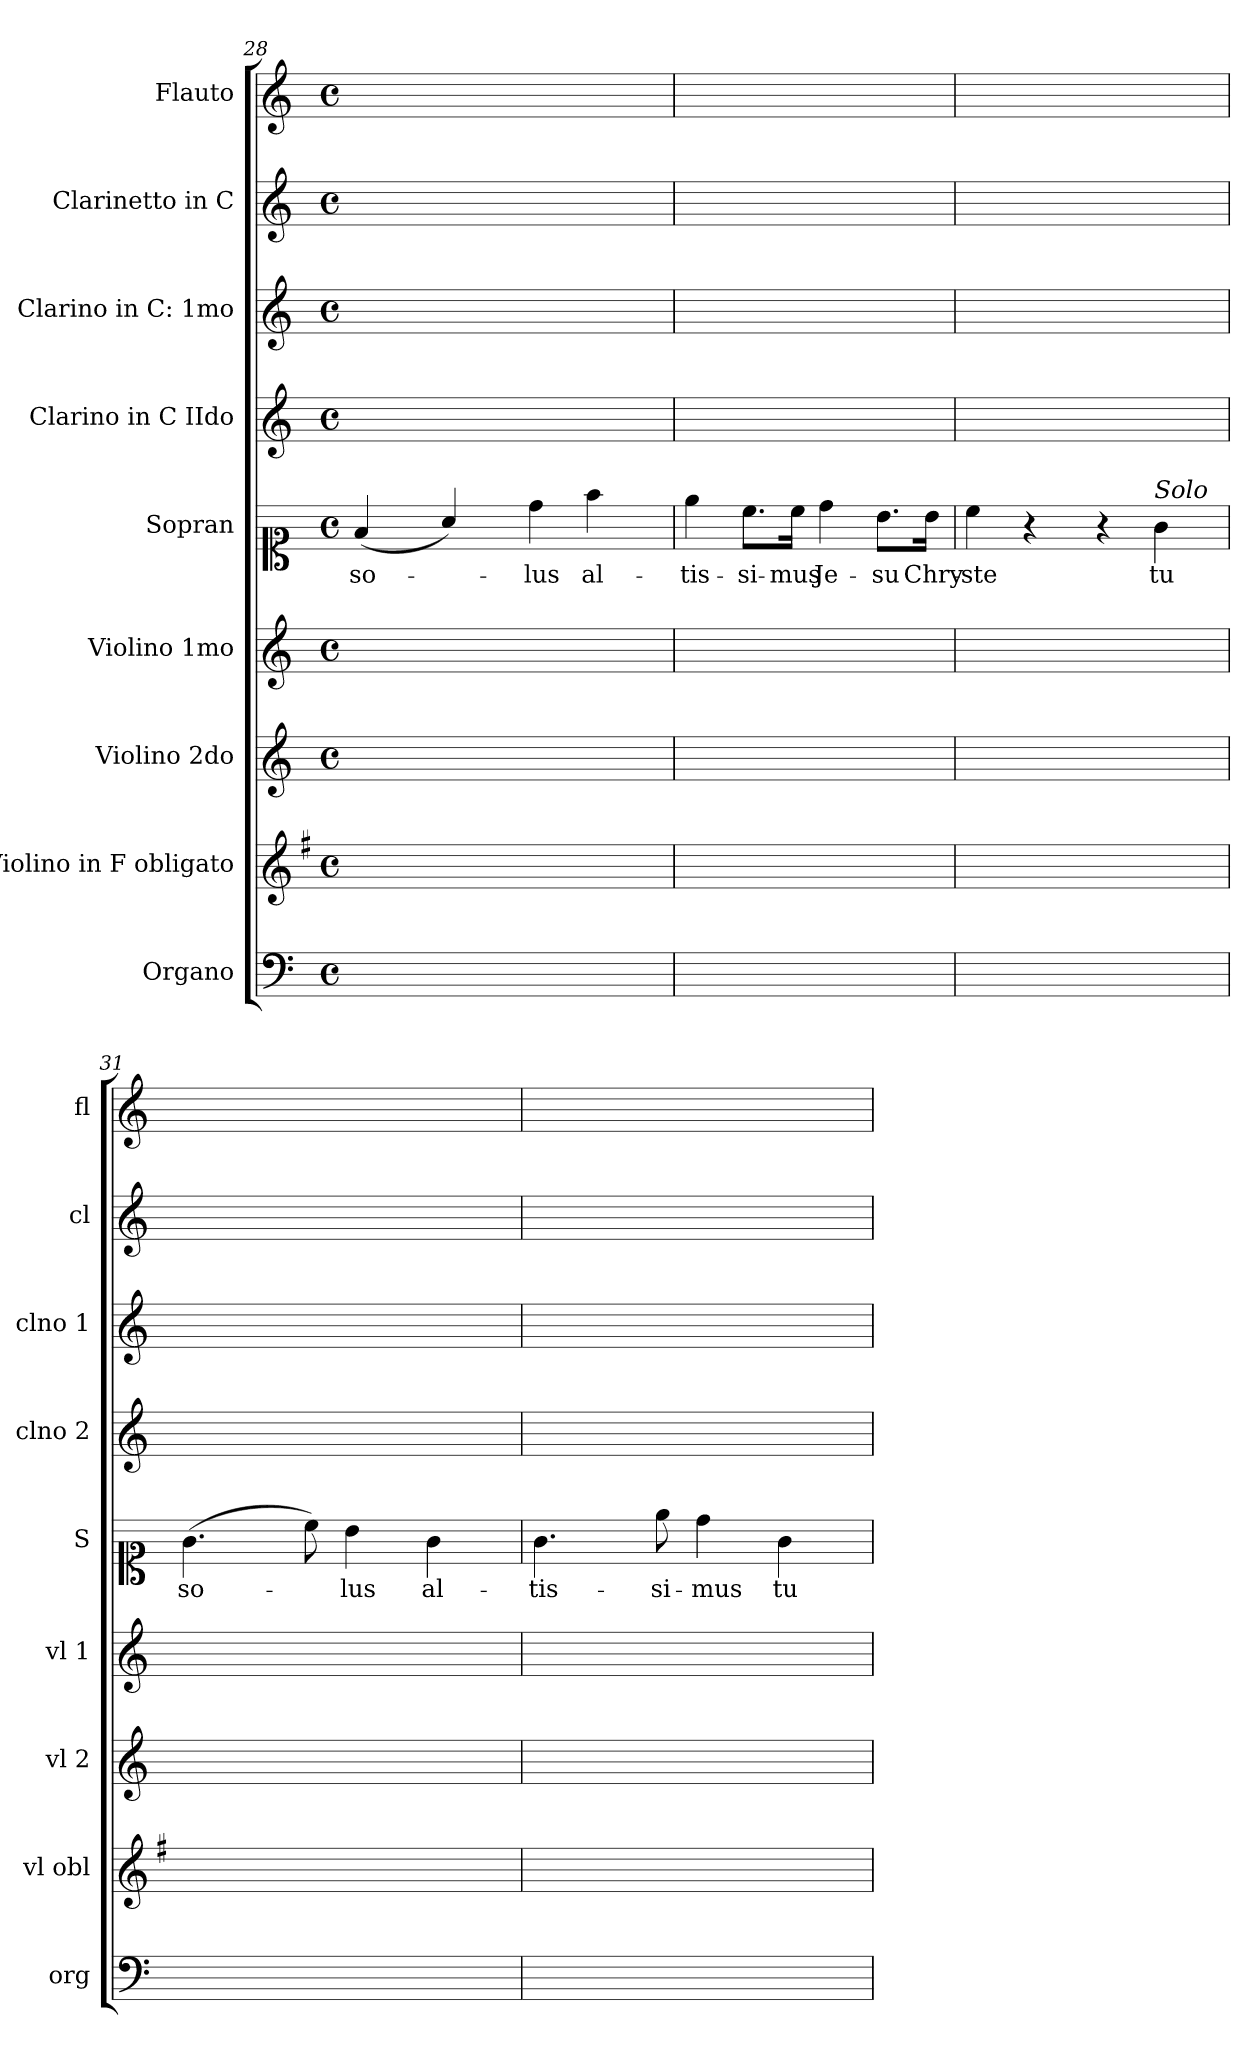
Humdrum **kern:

**kern	**kern	**kern	**kern	**kern	**text	**kern	**kern	**kern	**kern
*part9	*part8	*part7	*part6	*part5	*part5	*part4	*part3	*part2	*part1
*staff9	*staff8	*staff7	*staff6	*staff5	*staff5	*staff4	*staff3	*staff2	*staff1
*I"Organo	*I"Violino in F obligato	*I"Violino 2do	*I"Violino 1mo	*I"Sopran	*	*I"Clarino in C IIdo	*I"Clarino in C: 1mo	*I"Clarinetto in C	*I"Flauto
*I'org	*I'vl obl	*I'vl 2	*I'vl 1	*I'S	*	*I'clno 2	*I'clno 1	*I'cl	*I'fl
*clefF4	*clefG2	*clefG2	*clefG2	*clefC1	*	*clefG2	*clefG2	*clefG2	*clefG2
*	*ITrd4c7	*	*	*	*	*	*	*	*
*k[]	*k[]	*k[]	*k[]	*k[]	*	*k[]	*k[]	*k[]	*k[]
*C:	*C:	*C:	*C:	*C:	*	*C:	*C:	*C:	*C:
*M4/4	*M4/4	*M4/4	*M4/4	*M4/4	*	*M4/4	*M4/4	*M4/4	*M4/4
*met(c)	*met(c)	*met(c)	*met(c)	*met(c)	*	*met(c)	*met(c)	*met(c)	*met(c)
=28	=28	=28	=28	=28	=28	=28	=28	=28	=28
4F\yy	(8F/Lyy	8f/Lyy	(8ff\Lyy	(4f/	so-	1ryy	1ryy	(8f/Lyy	(8ff\Lyy
.	16E/Lyy	16e/Lyy	16ee\Lyy	.	.	.	.	16e/Lyy	16ee\Lyy
.	16F/JJyy)	16f/JJyy	16ff\JJyy)	.	.	.	.	16f/JJyy)	16ff\JJyy)
4A\yy	(8A/Lyy	8a/Lyy	(8aa\Lyy	4a/)	.	.	.	(8a/Lyy	(8aa\Lyy
.	16G#X/Lyy	16g#X/Lyy	16gg#X\Lyy	.	.	.	.	16g#X/Lyy	16gg#X\Lyy
.	16A/JJyy)	16a/JJyy	16aa\JJyy)	.	.	.	.	16a/JJyy)	16aa\JJyy)
4D\yy	4D/yy	4d/yy	4dd\yy	4dd\	-lus	.	.	4d/yy	4dd\yy
8D\Lyy	8.d\ 8.ayy\L	8.f/ 8.ddyy/L	8.ff\ 8.dddyy\L	4ff\	al-	.	.	8.aa\Lyy	8.fff\Lyy
8F\Jyy	.	.	.	.	.	.	.	.	.
.	16d\ 16ayy\Jk	16f/ 16ddyy/Jk	16ff\ 16dddyy\Jk	.	.	.	.	16gg\Jkyy	16fff\Jkyy
=29	=29	=29	=29	=29	=29	=29	=29	=29	=29
*^	*	*	*	*	*	*	*	*	*
4G\yy	4ryy	4Gyy/ 4gyy/	4eyy/ 4ccyy/	4ggyy\ 4eeeyy\	4ee\	-tis-	4G/yy	4g/yy	4gg\yy	4eee\yy
4G\yy	4GG\yy	8.Gyy/ 8.gyy/L	8.eyy/ 8.ccyy/L	8.ee\ 8.cccyy\L	8.cc\L	-si-	8.G/Lyy	8.g/Lyy	8.gg\Lyy	8.ccc\Lyy
.	.	16Gyy/ 16gyy/Jk	16eyy/ 16ccyy/Jk	16ee\ 16cccyy\Jk	16cc\Jk	-mus	16G/Jkyy	16g/Jkyy	16gg\Jkyy	16ccc\Jkyy
4G\yy	4GG\yy	4dyy\ 4byy\	4fyy/ 4ddyy/	4ffyy\ 4dddyy\	4dd\	Je-	4G/yy	4g/yy	4gg\yy	4ddd\yy
4G\yy	4GG\yy	8.Gyy/ 8.fyy/L	8.dyy/ 8.byy/L	8.dd\ 8.bbyy\L	8.b\L	-su	8.G/Lyy	8.g/Lyy	8.ff\Lyy	8.bb\Lyy
.	.	16Gyy/ 16fyy/Jk	16dyy/ 16byy/Jk	16dd\ 16bbyy\Jk	16b\Jk	Chry-	16G/Jkyy	16g/Jkyy	16gg\Jkyy	16bb\Jkyy
*v	*v	*	*	*	*	*	*	*	*	*
=30	=30	=30	=30	=30	=30	=30	=30	=30	=30
4C/yy	4cyy/ 4gyy/	4eyy/ 4ccyy/	4eeyy\ 4cccyy\	4cc\	-ste	4c/yy	4e/yy	4ee\yy	4ccc\yy
4C/yy	8.Cyy/ 8.cyy/L	8.c/Lyy	8.cc\Lyy	4r	.	8.c/Lyy	8.e/Lyy	8.cc\Lyy	4ryy
.	16Cyy/ 16cyy/Jk	16c/Jkyy	16cc\Jkyy	.	.	16c/Jkyy	16e/Jkyy	16cc\Jkyy	.
4C/yy	4c/yy	4c/yy	4cc\yy	4r	.	4c/yy	4e/yy	4cc\yy	2ryy
!	!	!	!	!LO:TX:a:i:t=Solo	!	!	!	!	!
4ryy	4ryy	4ryy	8ryy	4g\	tu	4ryy	4ryy	4ryy	.
.	.	.	8gg\yy	.	.	.	.	.	.
=31	=31	=31	=31	=31	=31	=31	=31	=31	=31
2C/yy	8ryy	8ryy	4.gg\yy	(4.g\	so-	2c/yy	2e/yy	1ryy	2ryy
.	8c/Lyy	8Gyy/ 8eyy/L	.	.	.	.	.	.	.
.	8c/yy	8Gyy/ 8eyy/	.	.	.	.	.	.	.
.	8c/Jyy	8Gyy/ 8eyy/J	8ccc\yy	8cc\)	.	.	.	.	.
2GG/yy	8ryy	8ryy	4bb\yy	4b\	-lus	2G/yy	2g/yy	.	4ryy
.	8B/ 8dyy/L	8Gyy/ 8fyy/L	.	.	.	.	.	.	.
.	8B/ 8dyy/	8Gyy/ 8fyy/	8.gg\Lyy	4g\	al-	.	.	.	8.gg\Lyy
.	8B/ 8dyy/J	8Gyy/ 8fyy/J	.	.	.	.	.	.	.
.	.	.	16gg\Jkyy	.	.	.	.	.	16gg\Jkyy
=32	=32	=32	=32	=32	=32	=32	=32	=32	=32
2C/yy	8ryy	8ryy	4.gg\yy	4.g\	-tis-	2c/yy	2e/yy	1ryy	4.gg\yy
.	8c/Lyy	8Gyy/ 8eyy/L	.	.	.	.	.	.	.
.	8c/yy	8Gyy/ 8eyy/	.	.	.	.	.	.	.
.	8c/Jyy	8Gyy/ 8eyy/J	8ee\yy	8ee\	-si-	.	.	.	8eee\yy
2GG/yy	8ryy	8ryy	4dd\yy	4dd\	-mus	2G/yy	2g/yy	.	4ddd\yy
.	8Byy/ 8dyy/L	8Gyy/ 8fyy/L	.	.	.	.	.	.	.
.	8Byy/ 8dyy/	8Gyy/ 8fyy/	8.gg\Lyy	4g\	tu	.	.	.	8gg\Lyy
.	8Byy/ 8dyy/J	8Gyy/ 8fyy/J	.	.	.	.	.	.	8gg\Jyy
.	.	.	16gg\Jkyy	.	.	.	.	.	.
=	=	=	=	=	=	=	=	=	=
*-	*-	*-	*-	*-	*-	*-	*-	*-	*-
